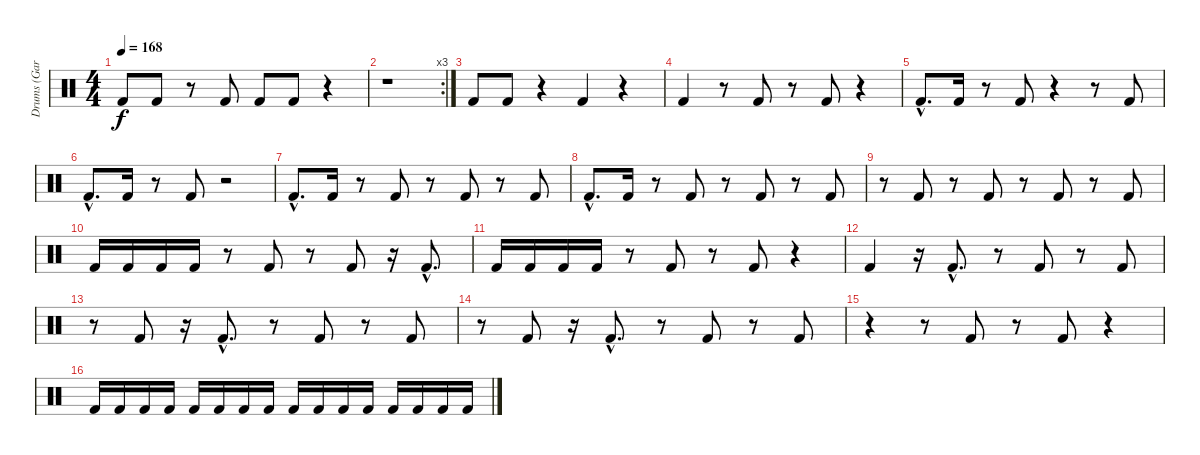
\track ("Drums (Gar Samuelson)" "Drums (Gar") {instrument percussion}
\staff {score}
\articulation defaults
\ts (4 4)
\tempo 168
\clef neutral
\ks c "Kick (hit) 2".8{dy f} "Kick (hit) 2".8
r.8 "Kick (hit) 2".8 "Kick (hit) 2".8 "Kick (hit) 2".8 r.4 |
\rc 3
r.1 |
"Kick (hit) 2".8 "Kick (hit) 2".8 r.4 "Kick (hit) 2".4 r.4 |
"Kick (hit) 2".4 r.8 "Kick (hit) 2".8 r.8 "Kick (hit) 2".8 r.4 |
"Kick (hit) 2"{hac}.8{d} "Kick (hit) 2".16 r.8 "Kick (hit) 2".8 r.4 r.8 "Kick (hit) 2".8 |
"Kick (hit) 2"{hac}.8{d} "Kick (hit) 2".16 r.8 "Kick (hit) 2".8 r.2 |
"Kick (hit) 2"{hac}.8{d} "Kick (hit) 2".16 r.8 "Kick (hit) 2".8 r.8 "Kick (hit) 2".8 r.8 "Kick (hit) 2".8 |
"Kick (hit) 2"{hac}.8{d} "Kick (hit) 2".16 r.8 "Kick (hit) 2".8 r.8 "Kick (hit) 2".8 r.8 "Kick (hit) 2".8 |
r.8 "Kick (hit) 2".8 r.8 "Kick (hit) 2".8 r.8 "Kick (hit) 2".8 r.8 "Kick (hit) 2".8 |
"Kick (hit) 2".16 "Kick (hit) 2".16 "Kick (hit) 2".16 "Kick (hit) 2".16 r.8 "Kick (hit) 2".8 r.8 "Kick (hit) 2".8 r.16 "Kick (hit) 2"{hac}.8{d} |
"Kick (hit) 2".16 "Kick (hit) 2".16 "Kick (hit) 2".16 "Kick (hit) 2".16 r.8 "Kick (hit) 2".8 r.8 "Kick (hit) 2".8 r.4 |
"Kick (hit) 2".4 r.16 "Kick (hit) 2"{hac}.8{d} r.8 "Kick (hit) 2".8 r.8 "Kick (hit) 2".8 |
r.8 "Kick (hit) 2".8 r.16 "Kick (hit) 2"{hac}.8{d} r.8 "Kick (hit) 2".8 r.8 "Kick (hit) 2".8 |
r.8 "Kick (hit) 2".8 r.16 "Kick (hit) 2"{hac}.8{d} r.8 "Kick (hit) 2".8 r.8 "Kick (hit) 2".8 |
r.4 r.8 "Kick (hit) 2".8 r.8 "Kick (hit) 2".8 r.4 |
"Kick (hit) 2".16 "Kick (hit) 2".16 "Kick (hit) 2".16 "Kick (hit) 2".16 "Kick (hit) 2".16 "Kick (hit) 2".16 "Kick (hit) 2".16 "Kick (hit) 2".16 "Kick (hit) 2".16 "Kick (hit) 2".16 "Kick (hit) 2".16 "Kick (hit) 2".16 "Kick (hit) 2".16 "Kick (hit) 2".16 "Kick (hit) 2".16 "Kick (hit) 2".16
